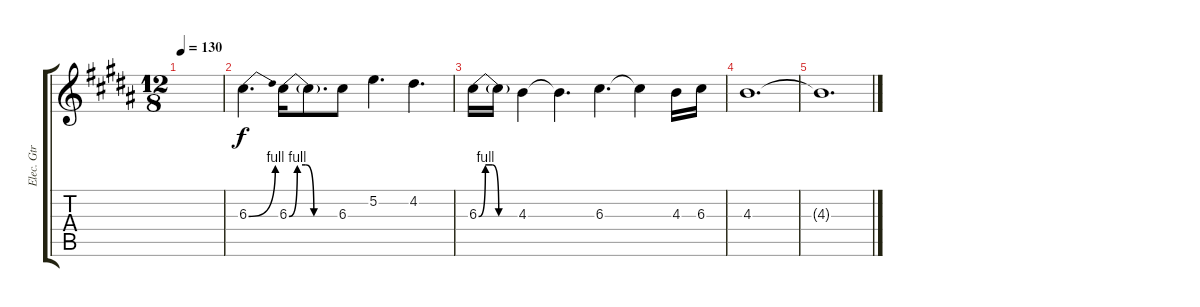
\track ("Elec. Gtr 3" "Elec. Gtr ") {instrument distortionguitar}
\staff {score tabs}
\tuning (E4 B3 G3 D3 A2 E2) {hide}
\ts (12 8)
\tempo 130
\clef g2
\ks b
|
6.3{be (bend 0 0 60 4)}.4{d} 6.3{be (custom 0 0 10 4 20 4 30 0 60 0)}.16 6.3{t}.8{d} 6.3.8 5.2.4{d} 4.2.4{d} |
6.3{be (custom 0 0 10 4 20 4 30 0 60 0)}.16 6.3{t}.16 4.3.4 4.3{t}.4{d} 6.3.4{d} 6.3{t}.4 4.3.16 6.3.16 |
4.3.1{d} |
4.3{t}.1{d}
